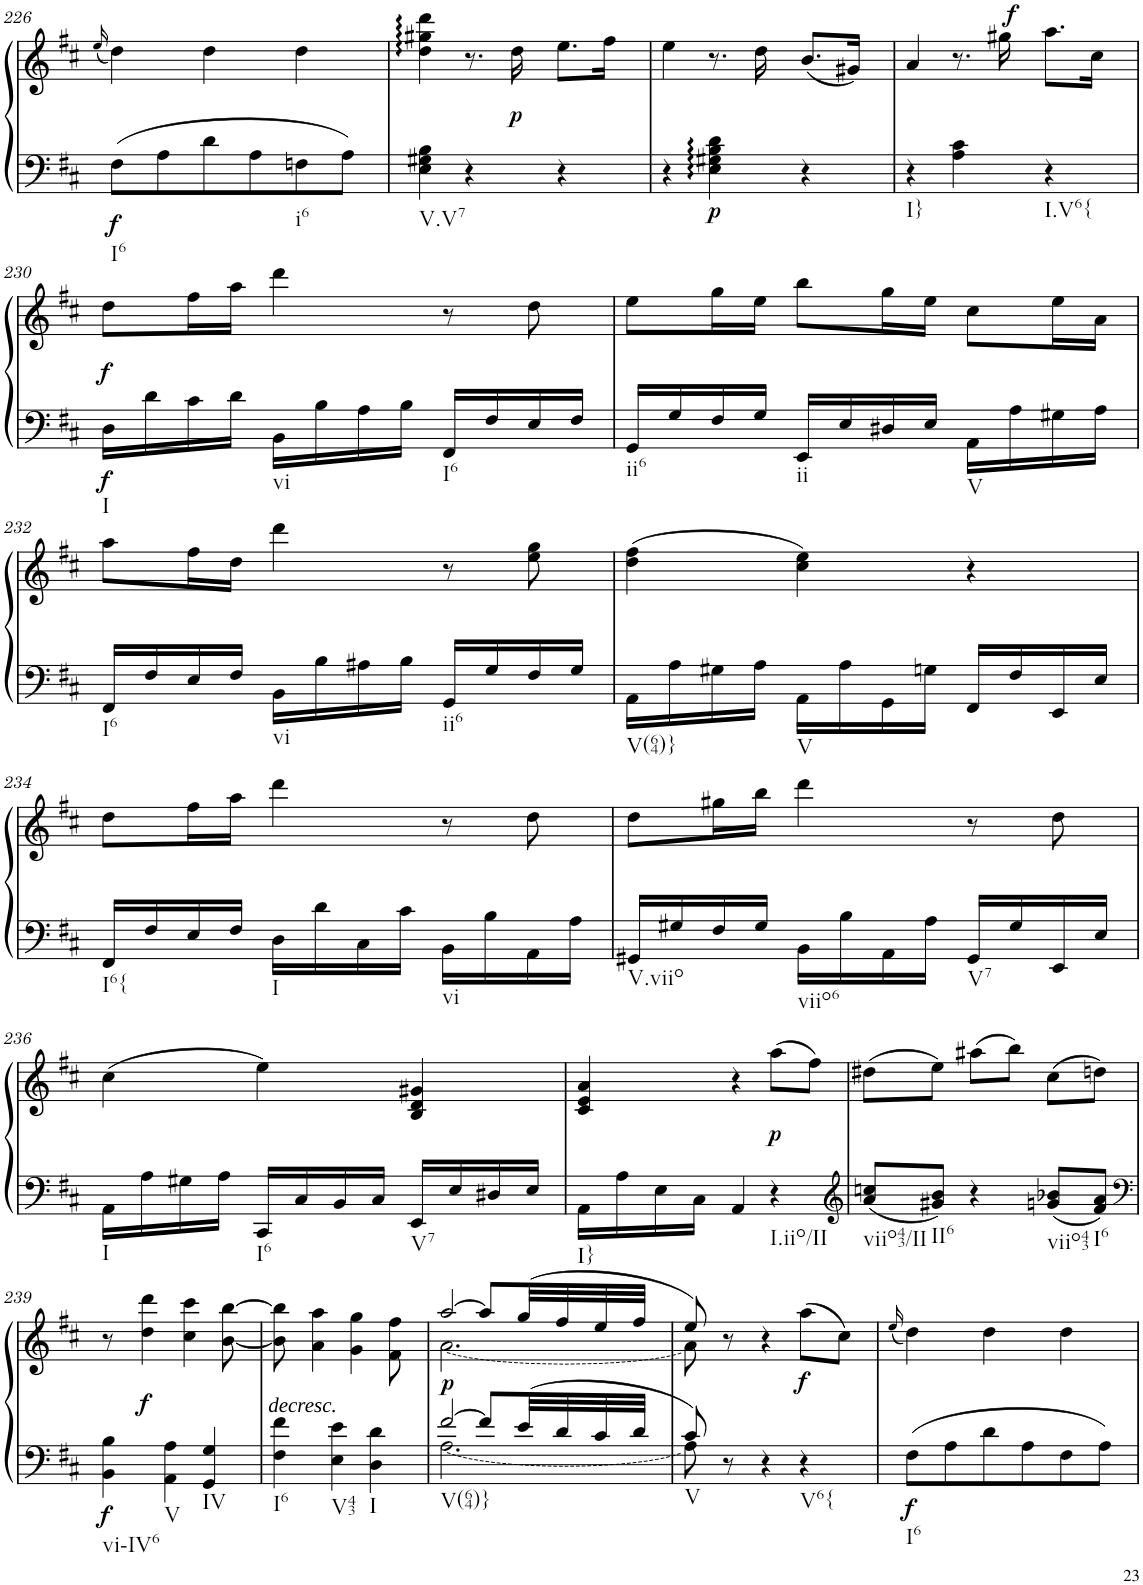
**kern	**kern	**dynam
*part1	*part1	*part1
*staff2	*staff1	*staff1/2
*I"unbenannt2	*	*
!!LO:PB:g=z
*clefF4	*clefG2	*
*k[f#c#]	*k[f#c#]	*
*M3/4	*M3/4	*
=226	=226	=226
.	(16qee/	.
!LO:TX:b:t=I6	!	!
!	!	!LO:DY:b=2
8F#\L	4dd\)	f
8A\	.	.
8d\	4dd\	.
8A\	.	.
!LO:TX:b:t=i6	!	!
8Fn\	4dd\	.
8A\J	.	.
=227	=227	=227
!LO:TX:b:t=V.V7	!	!
4E\ 4G#X\ 4B\	4dd\ 4gg#X\ 4ddd\	.
4r	8.r	.
!	!	!LO:DY:b
.	16dd\	p
4r	8.ee\L	.
.	16ff#\Jk	.
=228	=228	=228
4r	4ee\	.
!	!	!LO:DY:b=2
4E\ 4G#X\ 4B\ 4d\	8.r	p
.	16dd\	.
4r	(8.b/L	.
.	16g#X/Jk)	.
=229	=229	=229
!LO:TX:b:t=I}	!	!
4r	4a/	.
4A\ 4c#\	8.r	.
!	!	!LO:DY:a
.	16gg#X\	f
!LO:TX:b:t=I.V6{	!	!
4r	8.aa\L	.
.	16cc#\Jk	.
!!LO:LB:g=z
=230	=230	=230
!LO:TX:b:t=I	!	!
!	!	!LO:DY:b=2
!	!	!LO:DY:n=1:b
16D\LL	8dd\L	f f
16d\	.	.
16c#\	16ff#\L	.
16d\JJ	16aa\JJ	.
!LO:TX:b:t=vi	!	!
16BB\LL	4ddd\	.
16B\	.	.
16A\	.	.
16B\JJ	.	.
!LO:TX:b:t=I6	!	!
16FF#/LL	8r	.
16F#/	.	.
16E/	8dd\	.
16F#/JJ	.	.
=231	=231	=231
!LO:TX:b:t=ii6	!	!
16GG/LL	8ee\L	.
16G/	.	.
16F#/	16gg\L	.
16G/JJ	16ee\JJ	.
!LO:TX:b:t=ii	!	!
16EE/LL	8bb\L	.
16E/	.	.
16D#X/	16gg\L	.
16E/JJ	16ee\JJ	.
!LO:TX:b:t=V	!	!
16AA\LL	8cc#\L	.
16A\	.	.
16G#X\	16ee\L	.
16A\JJ	16a\JJ	.
!!LO:LB:g=z
=232	=232	=232
!LO:TX:b:t=I6	!	!
16FF#/LL	8aa\L	.
16F#/	.	.
16E/	16ff#\L	.
16F#/JJ	16dd\JJ	.
!LO:TX:b:t=vi	!	!
16BB\LL	4ddd\	.
16B\	.	.
16A#X\	.	.
16B\JJ	.	.
!LO:TX:b:t=ii6	!	!
16GG/LL	8r	.
16G/	.	.
16F#/	8ee\ 8gg\	.
16G/JJ	.	.
=233	=233	=233
!LO:TX:b:t=V(64)}	!	!
16AA\LL	(4dd\ 4ff#\	.
16A\	.	.
16G#X\	.	.
16A\JJ	.	.
!LO:TX:b:t=V	!	!
16AA\LL	4cc#\ 4ee\)	.
16A\	.	.
16GG\	.	.
16Gn\JJ	.	.
16FF#/LL	4r	.
16F#/	.	.
16EE/	.	.
16E/JJ	.	.
!!LO:LB:g=z
=234	=234	=234
!LO:TX:b:t=I6{	!	!
16FF#/LL	8dd\L	.
16F#/	.	.
16E/	16ff#\L	.
16F#/JJ	16aa\JJ	.
!LO:TX:b:t=I	!	!
16D\LL	4ddd\	.
16d\	.	.
16C#\	.	.
16c#\JJ	.	.
!LO:TX:b:t=vi	!	!
16BB\LL	8r	.
16B\	.	.
16AA\	8dd\	.
16A\JJ	.	.
=235	=235	=235
!LO:TX:b:t=V.viio	!	!
16GG#X/LL	8dd\L	.
16G#X/	.	.
16F#/	16gg#X\L	.
16G#/JJ	16bb\JJ	.
!LO:TX:b:t=viio6	!	!
16BB\LL	4ddd\	.
16B\	.	.
16AA\	.	.
16A\JJ	.	.
!LO:TX:b:t=V7	!	!
16GG#/LL	8r	.
16G#/	.	.
16EE/	8dd\	.
16E/JJ	.	.
!!LO:LB:g=z
=236	=236	=236
!LO:TX:b:t=I	!	!
16AA\LL	(4cc#\	.
16A\	.	.
16G#X\	.	.
16A\JJ	.	.
!LO:TX:b:t=I6	!	!
16CC#/LL	4ee\)	.
16C#/	.	.
16BB/	.	.
16C#/JJ	.	.
!LO:TX:b:t=V7	!	!
16EE/LL	4B/ 4d/ 4g#X/	.
16E/	.	.
16D#X/	.	.
16E/JJ	.	.
=237	=237	=237
!LO:TX:b:t=I}	!	!
16AA\LL	4c#/ 4e/ 4a/	.
16A\	.	.
16E\	.	.
16C#\JJ	.	.
4AA/	4r	.
!LO:TX:b:t=I.iio/II	!	!
!	!	!LO:DY:b
4r	(8aa\L	p
.	8ff#\J)	.
=238	=238	=238
*clefG2	*	*
!LO:TX:b:t=viio43/II	!	!
8a/ 8ccn/L	(8dd#X\L	.
!LO:TX:b:t=II6	!	!
8g#X/ 8b/J	8ee\J)	.
4r	(8aa#X\L	.
.	8bb\J)	.
!LO:TX:b:t=viio43	!	!
8gn/ 8b-X/L	(8cc#\L	.
!LO:TX:b:t=I6	!	!
8f#/ 8a/J	8ddn\J)	.
!!LO:LB:g=z
=239	=239	=239
*clefF4	*	*
!LO:TX:b:t=vi-IV6	!	!
!	!	!LO:DY:b=2
4BB\ 4B\	8r	f
!	!	!LO:DY:b
.	4dd\ 4ddd\	f
!LO:TX:b:t=V	!	!
4AA\ 4A\	.	.
.	4cc#\ 4ccc#\	.
!LO:TX:b:t=IV	!	!
4GG/ 4G/	.	.
.	[8b\ [8bb\	.
=240	=240	=240
!	!LO:TX:b:i:t=decresc.	!
!LO:TX:b:t=I6	!	!
4F#\ 4f#\	8b\] 8bb\]	.
.	4a\ 4aa\	.
!LO:TX:b:t=V43	!	!
4E\ 4e\	.	.
.	4g\ 4gg\	.
!LO:TX:b:t=I	!	!
4D\ 4d\	.	.
.	8f#\ 8ff#\	.
=241	=241	=241
*^	*^	*
!LO:TX:b:t=V(64)}	!	!	!	!
!	!LO:T:dash	!	!LO:T:dash	!LO:DY:b
[2f#/	[2.A\	[2aa/	[2.a\	p
8f#/L]	.	8aa/L]	.	.
32e/LL	.	(32gg/LL	.	.
32d/	.	32ff#/	.	.
32c#/	.	32ee/	.	.
32d/JJJ	.	32ff#/JJJ	.	.
=242	=242	=242	=242	=242
!LO:TX:b:t=V	!	!	!	!
8c#/	8A\]	8ee/)	8a\]	.
8r	2ryy	8r	2ryy	.
4r	.	4r	.	.
!LO:TX:b:t=V6{	!	!	!	!
!	!	!	!	!LO:DY:b
4r	.	(>8aa\L	.	f
.	8ryy	8cc#\J)	8ryy	.
*v	*v	*	*	*
*	*v	*v	*
=243	=243	=243
.	(16qee/	.
!LO:TX:b:t=I6	!	!
!	!	!LO:DY:b=2
8F#\L	4dd\)	f
8A\	.	.
8d\	4dd\	.
8A\	.	.
8F#\	4dd\	.
8A\J	.	.
=	=	=
*-	*-	*-
